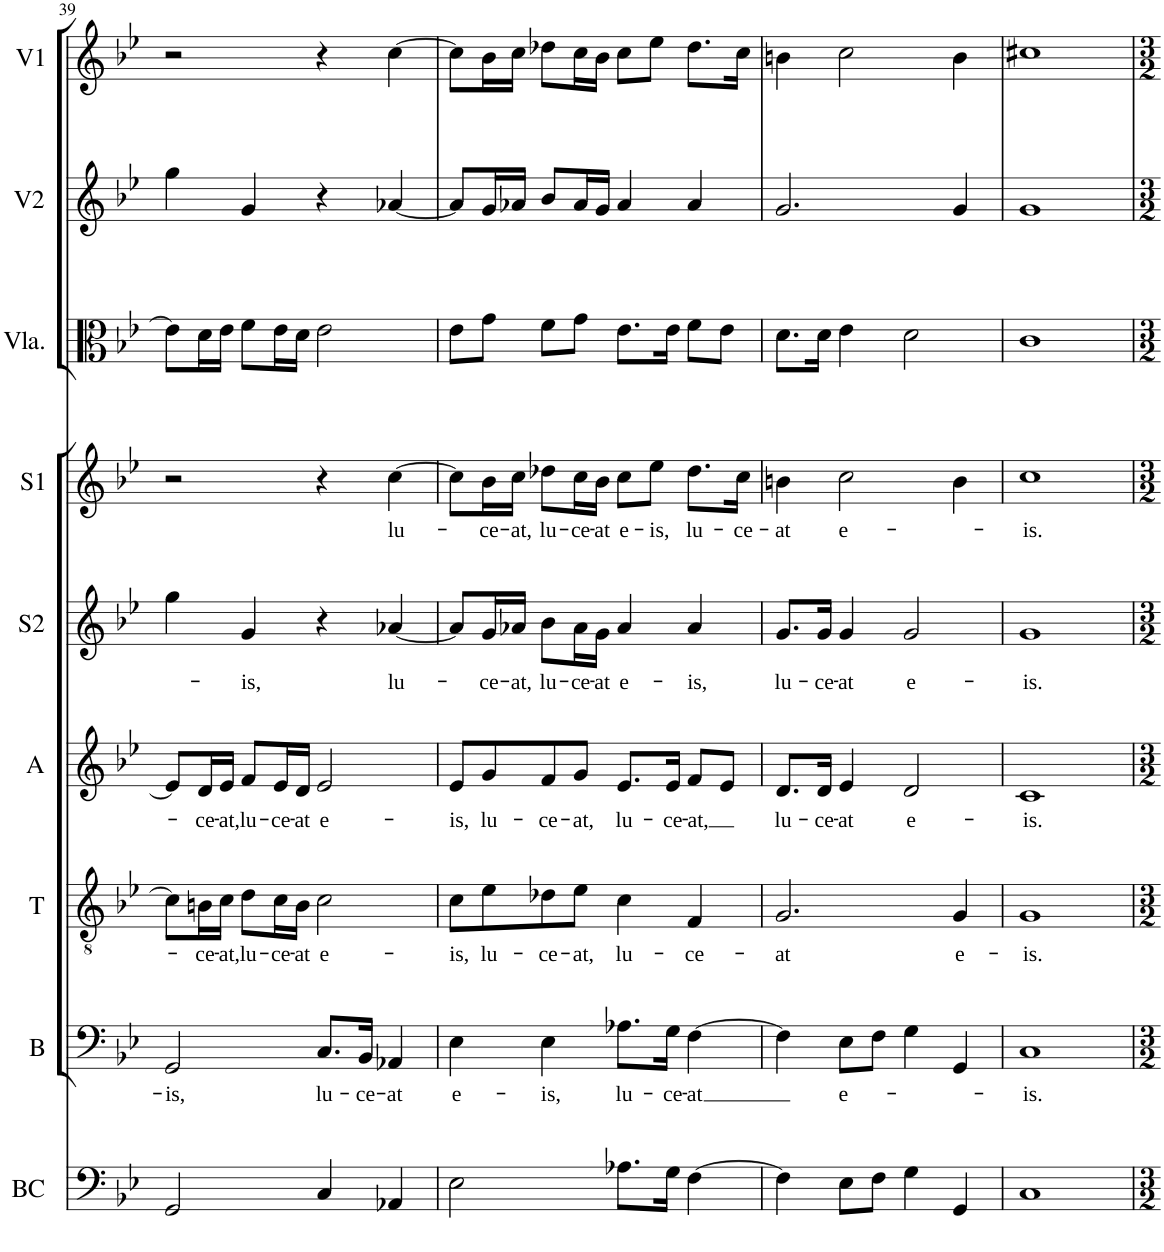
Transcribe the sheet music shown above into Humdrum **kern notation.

**kern	**kern	**text	**kern	**text	**kern	**text	**kern	**text	**kern	**text	**kern	**kern	**kern
*part9	*part8	*part8	*part7	*part7	*part6	*part6	*part5	*part5	*part4	*part4	*part3	*part2	*part1
*staff9	*staff8	*staff8	*staff7	*staff7	*staff6	*staff6	*staff5	*staff5	*staff4	*staff4	*staff3	*staff2	*staff1
*I"Fondau	*I"Basso	*	*I"Tenore	*	*I"Alto	*	*I"Soprano  II	*	*I"Soprano  I	*	*I"Viola	*I"Violin  II	*I"Violin  I
*	*I'B	*	*I'T	*	*I'A	*	*I'S2	*	*I'S1	*	*I'Vla.	*I'V2	*I'V1
!!LO:PB:g=z
*clefF4	*clefF4	*	*clefC4	*	*clefC3	*	*clefC1	*	*clefC1	*	*clefC3	*clefG2	*clefG2
*k[b-e-]	*k[b-e-]	*	*k[b-e-]	*	*k[b-e-]	*	*k[b-e-]	*	*k[b-e-]	*	*k[b-e-]	*k[b-e-]	*k[b-e-]
*B-:	*B-:	*	*B-:	*	*B-:	*	*B-:	*	*B-:	*	*B-:	*B-:	*B-:
*M4/4	*M4/4	*	*M4/4	*	*M4/4	*	*M4/4	*	*M4/4	*	*M4/4	*M4/4	*M4/4
*met(c)	*met(c)	*	*met(c)	*	*met(c)	*	*met(c)	*	*met(c)	*	*met(c)	*met(c)	*met(c)
=39	=39	=39	=39	=39	=39	=39	=39	=39	=39	=39	=39	=39	=39
!	!	!LO:LY:b	!	!	!	!	!	!	!	!	!	!	!
2GG/	2GG/	-is,	8c\L]	.	8e-/L]	.	4gg\	.	2r	.	8e-\L]	4gg\	2r
!	!	!	!	!LO:LY:b	!	!LO:LY:b	!	!	!	!	!	!	!
.	.	.	16Bn\L	-ce-	16d/L	-ce-	.	.	.	.	16d\L	.	.
!	!	!	!	!LO:LY:b	!	!LO:LY:b	!	!	!	!	!	!	!
.	.	.	16c\JJ	-at,	16e-/JJ	-at,	.	.	.	.	16e-\JJ	.	.
!	!	!	!	!LO:LY:b	!	!LO:LY:b	!	!LO:LY:b	!	!	!	!	!
.	.	.	8d\L	lu-	8f/L	lu-	4g/	-is,	.	.	8f\L	4g/	.
!	!	!	!	!LO:LY:b	!	!LO:LY:b	!	!	!	!	!	!	!
.	.	.	16c\L	-ce-	16e-/L	-ce-	.	.	.	.	16e-\L	.	.
!	!	!	!	!LO:LY:b	!	!LO:LY:b	!	!	!	!	!	!	!
.	.	.	16B\JJ	-at	16d/JJ	-at	.	.	.	.	16d\JJ	.	.
!	!	!LO:LY:b	!	!LO:LY:b	!	!LO:LY:b	!	!	!	!	!	!	!
4C/	8.C/L	lu-	2c\	e-	2e-/	e-	4r	.	4r	.	2e-\	4r	4r
!	!	!LO:LY:b	!	!	!	!	!	!	!	!	!	!	!
.	16BB-/Jk	-ce-	.	.	.	.	.	.	.	.	.	.	.
!	!	!LO:LY:b	!	!	!	!	!	!LO:LY:b	!	!LO:LY:b	!	!	!
4AA-X/	4AA-X/	-at	.	.	.	.	[4a-X/	lu-	[4cc\	lu-	.	[4a-X/	[4cc\
=40	=40	=40	=40	=40	=40	=40	=40	=40	=40	=40	=40	=40	=40
!	!	!LO:LY:b	!	!LO:LY:b	!	!LO:LY:b	!	!	!	!	!	!	!
2E-\	4E-\	e-	8c\L	-is,	8e-/L	-is,	8a-/L]	.	8cc\L]	.	8e-\L	8a-/L]	8cc\L]
!	!	!	!	!LO:LY:b	!	!LO:LY:b	!	!LO:LY:b	!	!LO:LY:b	!	!	!
.	.	.	8e-\	lu-	8g/	lu-	16g/L	-ce-	16b-\L	-ce-	8g\J	16g/L	16b-\L
!	!	!	!	!	!	!	!	!LO:LY:b	!	!LO:LY:b	!	!	!
.	.	.	.	.	.	.	16a-X/JJ	-at,	16cc\JJ	-at,	.	16a-X/JJ	16cc\JJ
!	!	!LO:LY:b	!	!LO:LY:b	!	!LO:LY:b	!	!LO:LY:b	!	!LO:LY:b	!	!	!
.	4E-\	-is,	8d-X\	-ce-	8f/	-ce-	8b-\L	lu-	8dd-X\L	lu-	8f\L	8b-/L	8dd-X\L
!	!	!	!	!LO:LY:b	!	!LO:LY:b	!	!LO:LY:b	!	!LO:LY:b	!	!	!
.	.	.	8e-\J	-at,	8g/J	-at,	16a-\L	-ce-	16cc\L	-ce-	8g\J	16a-/L	16cc\L
!	!	!	!	!	!	!	!	!LO:LY:b	!	!LO:LY:b	!	!	!
.	.	.	.	.	.	.	16g\JJ	-at	16b-\JJ	-at	.	16g/JJ	16b-\JJ
!	!	!LO:LY:b	!	!LO:LY:b	!	!LO:LY:b	!	!LO:LY:b	!	!LO:LY:b	!	!	!
8.A-X\L	8.A-X\L	lu-	4c\	lu-	8.e-/L	lu-	4a-/	e-	8cc\L	e-	8.e-\L	4a-/	8cc\L
!	!	!	!	!	!	!	!	!	!	!LO:LY:b	!	!	!
.	.	.	.	.	.	.	.	.	8ee-\J	-is,	.	.	8ee-\J
!	!	!LO:LY:b	!	!	!	!LO:LY:b	!	!	!	!	!	!	!
16G\Jk	16G\Jk	-ce-	.	.	16e-/Jk	-ce-	.	.	.	.	16e-\Jk	.	.
!	!	!LO:LY:b	!	!LO:LY:b	!	!LO:LY:b	!	!LO:LY:b	!	!LO:LY:b	!	!	!
[4F\	[4F\	-at	4F/	-ce-	8f/L	-at,	4a-/	-is,	8.dd-\L	lu-	8f\L	4a-/	8.dd-\L
.	.	.	.	.	8e-/J	.	.	.	.	.	8e-\J	.	.
!	!	!	!	!	!	!	!	!	!	!LO:LY:b	!	!	!
.	.	.	.	.	.	.	.	.	16cc\Jk	-ce-	.	.	16cc\Jk
=41	=41	=41	=41	=41	=41	=41	=41	=41	=41	=41	=41	=41	=41
!	!	!	!	!LO:LY:b	!	!LO:LY:b	!	!LO:LY:b	!	!LO:LY:b	!	!	!
4F\]	4F\]	.	2.G/	-at	8.d/L	lu-	8.g/L	lu-	4bn\	-at	8.d\L	2.g/	4bn\
!	!	!	!	!	!	!LO:LY:b	!	!LO:LY:b	!	!	!	!	!
.	.	.	.	.	16d/Jk	-ce-	16g/Jk	-ce-	.	.	16d\Jk	.	.
!	!	!LO:LY:b	!	!	!	!LO:LY:b	!	!LO:LY:b	!	!LO:LY:b	!	!	!
8E-\L	8E-\L	e-	.	.	4e-/	-at	4g/	-at	2cc\	e-	4e-\	.	2cc\
8F\J	8F\J	.	.	.	.	.	.	.	.	.	.	.	.
!	!	!	!	!	!	!LO:LY:b	!	!LO:LY:b	!	!	!	!	!
4G\	4G\	.	.	.	2d/	e-	2g/	e-	.	.	2d\	.	.
!	!	!	!	!LO:LY:b	!	!	!	!	!	!	!	!	!
4GG/	4GG/	.	4G/	e-	.	.	.	.	4b\	.	.	4g/	4b\
=42	=42	=42	=42	=42	=42	=42	=42	=42	=42	=42	=42	=42	=42
!	!	!LO:LY:b	!	!LO:LY:b	!	!LO:LY:b	!	!LO:LY:b	!	!LO:LY:b	!	!	!
1C	1C	-is.	1G	-is.	1c	-is.	1g	-is.	1cc	-is.	1c	1g	1cc#X
=	=	=	=	=	=	=	=	=	=	=	=	=	=
*-	*-	*-	*-	*-	*-	*-	*-	*-	*-	*-	*-	*-	*-
